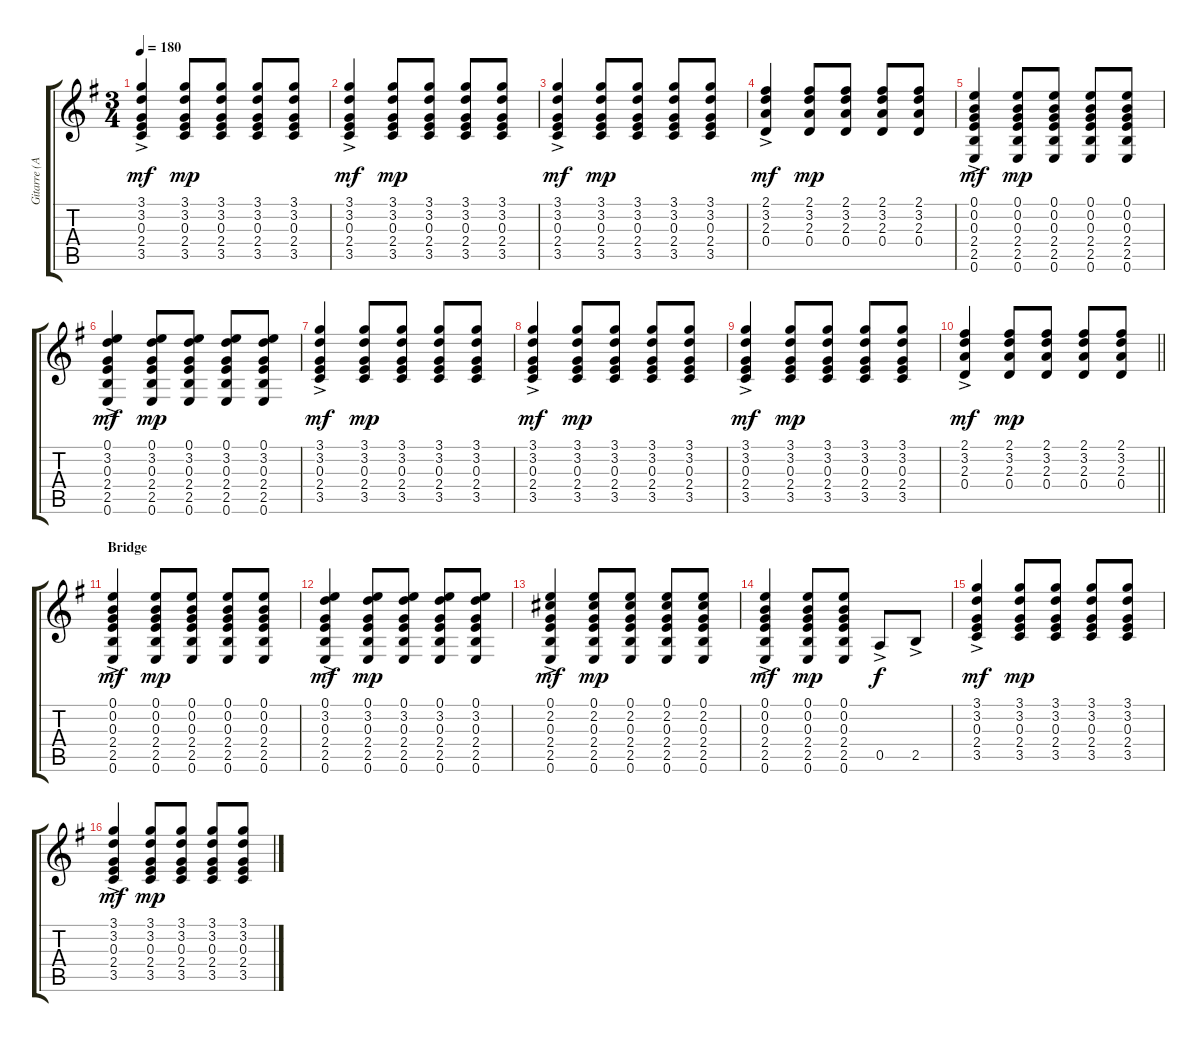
\track ("Gitarre (Akustisch / Rhytmus)" "Gitarre (A") {instrument acousticguitarsteel bank 25}
\staff {score tabs}
\tuning (E4 B3 G3 D3 A2 E2) {hide}
\ts (3 4)
\tempo 180
\clef g2
\ks eminor
(3.1{ac} 3.2{ac} 0.3{ac} 2.4{ac} 3.5{ac}).4{dy mf} (3.1 3.2 0.3 2.4 3.5).8{dy mp} (3.1 3.2 0.3 2.4 3.5).8 (3.1 3.2 0.3 2.4 3.5).8 (3.1 3.2 0.3 2.4 3.5).8 |
(3.1{ac} 3.2{ac} 0.3{ac} 2.4{ac} 3.5{ac}).4{dy mf} (3.1 3.2 0.3 2.4 3.5).8{dy mp} (3.1 3.2 0.3 2.4 3.5).8 (3.1 3.2 0.3 2.4 3.5).8 (3.1 3.2 0.3 2.4 3.5).8 |
(3.1{ac} 3.2{ac} 0.3{ac} 2.4{ac} 3.5{ac}).4{dy mf} (3.1 3.2 0.3 2.4 3.5).8{dy mp} (3.1 3.2 0.3 2.4 3.5).8 (3.1 3.2 0.3 2.4 3.5).8 (3.1 3.2 0.3 2.4 3.5).8 |
(2.1{ac} 3.2{ac} 2.3{ac} 0.4{ac}).4{dy mf} (2.1 3.2 2.3 0.4).8{dy mp} (2.1 3.2 2.3 0.4).8 (2.1 3.2 2.3 0.4).8 (2.1 3.2 2.3 0.4).8 |
(0.1{ac} 0.2{ac} 0.3{ac} 2.4{ac} 2.5{ac} 0.6{ac}).4{dy mf} (0.1 0.2 0.3 2.4 2.5 0.6).8{dy mp} (0.1 0.2 0.3 2.4 2.5 0.6).8 (0.1 0.2 0.3 2.4 2.5 0.6).8 (0.1 0.2 0.3 2.4 2.5 0.6).8 |
(0.1{ac} 3.2{ac} 0.3{ac} 2.4{ac} 2.5{ac} 0.6{ac}).4{dy mf} (0.1 3.2 0.3 2.4 2.5 0.6).8{dy mp} (0.1 3.2 0.3 2.4 2.5 0.6).8 (0.1 3.2 0.3 2.4 2.5 0.6).8 (0.1 3.2 0.3 2.4 2.5 0.6).8 |
(3.1{ac} 3.2{ac} 0.3{ac} 2.4{ac} 3.5{ac}).4{dy mf} (3.1 3.2 0.3 2.4 3.5).8{dy mp} (3.1 3.2 0.3 2.4 3.5).8 (3.1 3.2 0.3 2.4 3.5).8 (3.1 3.2 0.3 2.4 3.5).8 |
(3.1{ac} 3.2{ac} 0.3{ac} 2.4{ac} 3.5{ac}).4{dy mf} (3.1 3.2 0.3 2.4 3.5).8{dy mp} (3.1 3.2 0.3 2.4 3.5).8 (3.1 3.2 0.3 2.4 3.5).8 (3.1 3.2 0.3 2.4 3.5).8 |
(3.1{ac} 3.2{ac} 0.3{ac} 2.4{ac} 3.5{ac}).4{dy mf} (3.1 3.2 0.3 2.4 3.5).8{dy mp} (3.1 3.2 0.3 2.4 3.5).8 (3.1 3.2 0.3 2.4 3.5).8 (3.1 3.2 0.3 2.4 3.5).8 |
\barLineRight lightlight
(2.1{ac} 3.2{ac} 2.3{ac} 0.4{ac}).4{dy mf} (2.1 3.2 2.3 0.4).8{dy mp} (2.1 3.2 2.3 0.4).8 (2.1 3.2 2.3 0.4).8 (2.1 3.2 2.3 0.4).8 |
\section ("" "Bridge")
(0.1{ac} 0.2{ac} 0.3{ac} 2.4{ac} 2.5{ac} 0.6{ac}).4{dy mf} (0.1 0.2 0.3 2.4 2.5 0.6).8{dy mp} (0.1 0.2 0.3 2.4 2.5 0.6).8 (0.1 0.2 0.3 2.4 2.5 0.6).8 (0.1 0.2 0.3 2.4 2.5 0.6).8 |
(0.1{ac} 3.2{ac} 0.3{ac} 2.4{ac} 2.5{ac} 0.6{ac}).4{dy mf} (0.1 3.2 0.3 2.4 2.5 0.6).8{dy mp} (0.1 3.2 0.3 2.4 2.5 0.6).8 (0.1 3.2 0.3 2.4 2.5 0.6).8 (0.1 3.2 0.3 2.4 2.5 0.6).8 |
(0.1{ac} 2.2{ac} 0.3{ac} 2.4{ac} 2.5{ac} 0.6{ac}).4{dy mf} (0.1 2.2 0.3 2.4 2.5 0.6).8{dy mp} (0.1 2.2 0.3 2.4 2.5 0.6).8 (0.1 2.2 0.3 2.4 2.5 0.6).8 (0.1 2.2 0.3 2.4 2.5 0.6).8 |
(0.1{ac} 0.2{ac} 0.3{ac} 2.4{ac} 2.5{ac} 0.6{ac}).4{dy mf} (0.1 0.2 0.3 2.4 2.5 0.6).8{dy mp} (0.1 0.2 0.3 2.4 2.5 0.6).8 0.5{ac}.8{dy f} 2.5{ac}.8 |
(3.1 3.2 0.3 2.4 3.5{ac}).4{dy mf} (3.1 3.2 0.3 2.4 3.5).8{dy mp} (3.1 3.2 0.3 2.4 3.5).8 (3.1 3.2 0.3 2.4 3.5).8 (3.1 3.2 0.3 2.4 3.5).8 |
(3.1{ac} 3.2{ac} 0.3{ac} 2.4{ac} 3.5{ac}).4{dy mf} (3.1 3.2 0.3 2.4 3.5).8{dy mp} (3.1 3.2 0.3 2.4 3.5).8 (3.1 3.2 0.3 2.4 3.5).8 (3.1 3.2 0.3 2.4 3.5).8
